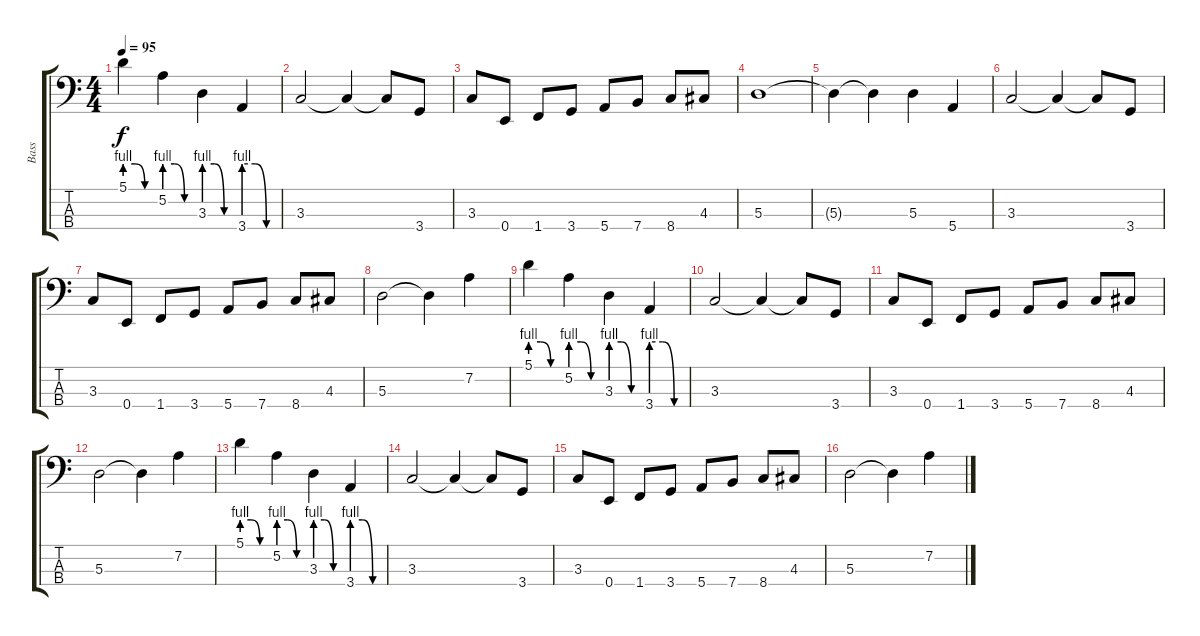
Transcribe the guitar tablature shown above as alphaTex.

\track ("Bass" "Bass") {instrument slapbass1}
\staff {score tabs}
\tuning (G2 D2 A1 E1) {hide}
\ts (4 4)
\tempo 95
\clef f4
\ks c
5.1{be (custom 0 4 20 4 40 0 60 0)}.4{dy f} 5.2{be (custom 0 4 20 4 40 0 60 0)}.4 3.3{be (custom 0 4 20 4 40 0 60 0)}.4 3.4{be (custom 0 4 20 4 40 0 60 0)}.4 |
3.3.2 3.3{t}.4 3.3{t}.8 3.4.8 |
3.3.8 0.4.8 1.4.8 3.4.8 5.4.8 7.4.8 8.4.8 4.3.8 |
5.3.1 |
5.3{t}.4 5.3{t}.4 5.3.4 5.4.4 |
3.3.2 3.3{t}.4 3.3{t}.8 3.4.8 |
3.3.8 0.4.8 1.4.8 3.4.8 5.4.8 7.4.8 8.4.8 4.3.8 |
5.3.2 5.3{t}.4 7.2.4 |
5.1{be (custom 0 4 20 4 40 0 60 0)}.4 5.2{be (custom 0 4 20 4 40 0 60 0)}.4 3.3{be (custom 0 4 20 4 40 0 60 0)}.4 3.4{be (custom 0 4 20 4 40 0 60 0)}.4 |
3.3.2 3.3{t}.4 3.3{t}.8 3.4.8 |
3.3.8 0.4.8 1.4.8 3.4.8 5.4.8 7.4.8 8.4.8 4.3.8 |
5.3.2 5.3{t}.4 7.2.4 |
5.1{be (custom 0 4 20 4 40 0 60 0)}.4 5.2{be (custom 0 4 20 4 40 0 60 0)}.4 3.3{be (custom 0 4 20 4 40 0 60 0)}.4 3.4{be (custom 0 4 20 4 40 0 60 0)}.4 |
3.3.2 3.3{t}.4 3.3{t}.8 3.4.8 |
3.3.8 0.4.8 1.4.8 3.4.8 5.4.8 7.4.8 8.4.8 4.3.8 |
5.3.2 5.3{t}.4 7.2.4
